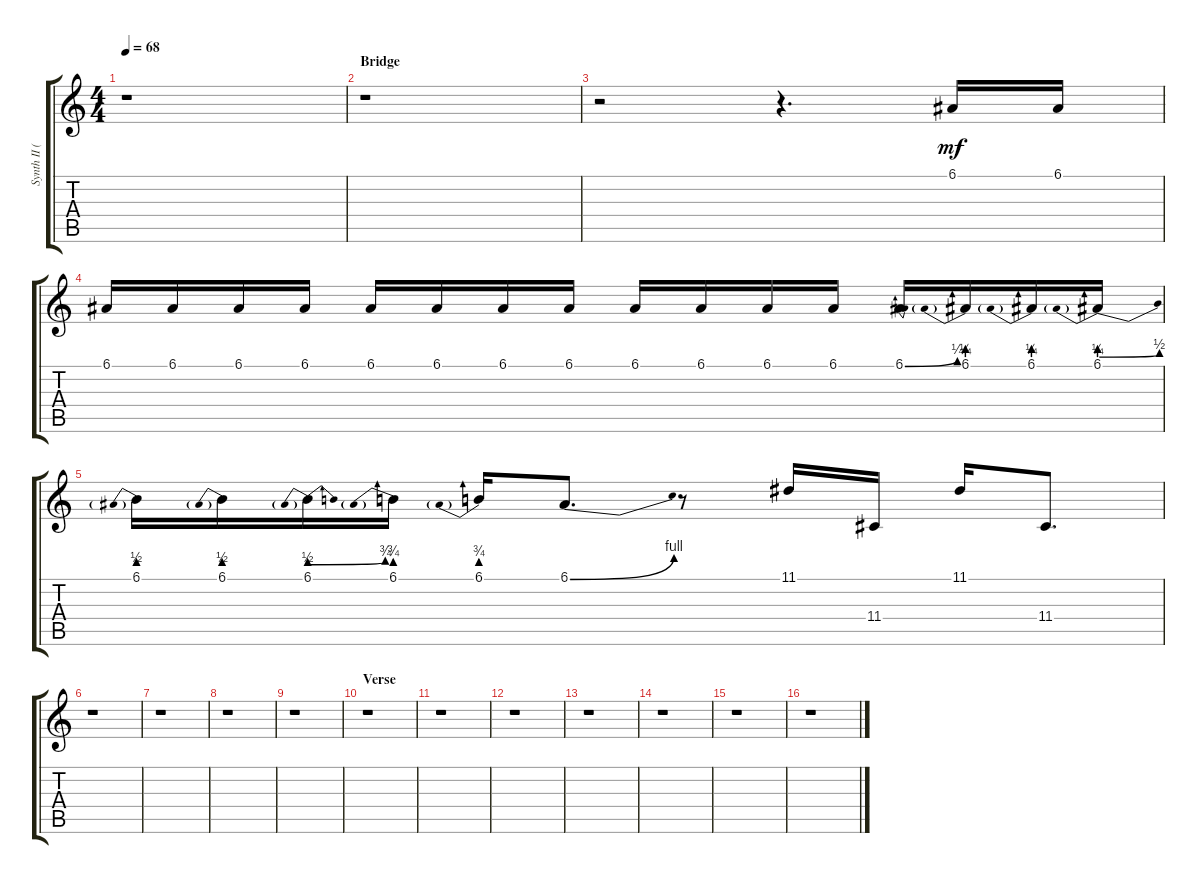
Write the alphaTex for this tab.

\track ("Synth II (Staff 1)" "Synth II (") {instrument lead2sawtooth}
\staff {score tabs}
\tuning (E4 B3 G3 D3 A2 E2) {hide}
\ts (4 4)
\tempo 68
\clef g2
\ks aminor
r.1{dy mf} |
\section ("" "Bridge")
r.1 |
r.2 r.4{d} 6.1.16 6.1.16 |
6.1.16 6.1.16 6.1.16 6.1.16 6.1.16 6.1.16 6.1.16 6.1.16 6.1.16 6.1{be (hold 0 0 60 0)}.16 6.1{be (hold 0 0 60 0)}.16 6.1{be (hold 0 0 60 0)}.16 6.1{be (bend 0 0 60 1)}.16 6.1{be (prebend 0 1 60 1)}.16 6.1{be (prebend 0 1 60 1)}.16 6.1{be (prebendbend 0 1 60 2)}.16 |
6.1{be (prebend 0 2 60 2)}.16 6.1{be (prebend 0 2 60 2)}.16 6.1{be (prebendbend 0 2 60 3)}.16 6.1{be (prebend 0 3 60 3)}.16 6.1{be (prebend 0 3 60 3)}.16 6.1{be (bend 0 0 60 4)}.8{d} r.8 11.1.16 11.4.16 11.1.16 11.4.8{d} |
r.1 |
r.1 |
r.1 |
r.1 |
\section ("" "Verse")
r.1 |
r.1 |
r.1 |
r.1 |
r.1 |
r.1 |
r.1
